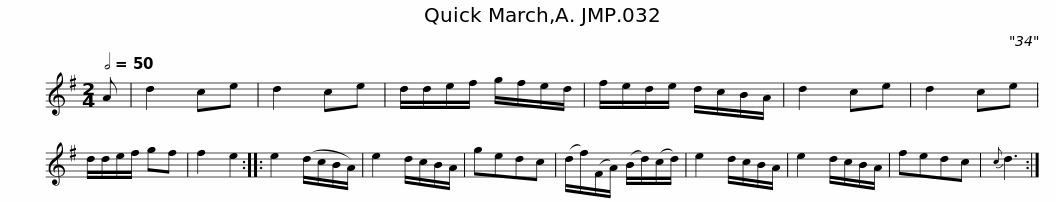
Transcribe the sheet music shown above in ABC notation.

X:1
L:1/8
Q:1/2=50
M:2/4
I:linebreak $
K:G
V:1 treble
V:1
 A | d2 ce | d2 ce | d/d/e/f/ g/f/e/d/ | f/e/d/e/ d/c/B/A/ |$ %5
 d2 ce | d2 ce | d/d/e/f/ gf | f2 e2 ::$ e2 (d/c/B/A/) | %10
 e2 d/c/B/A/ | gedc | (d/f/)(F/A/) (B/d/)(c/d/) |$ e2 d/c/B/A/ | e2 d/c/B/A/ | %15
 fedc |{c} d3 :| %17
